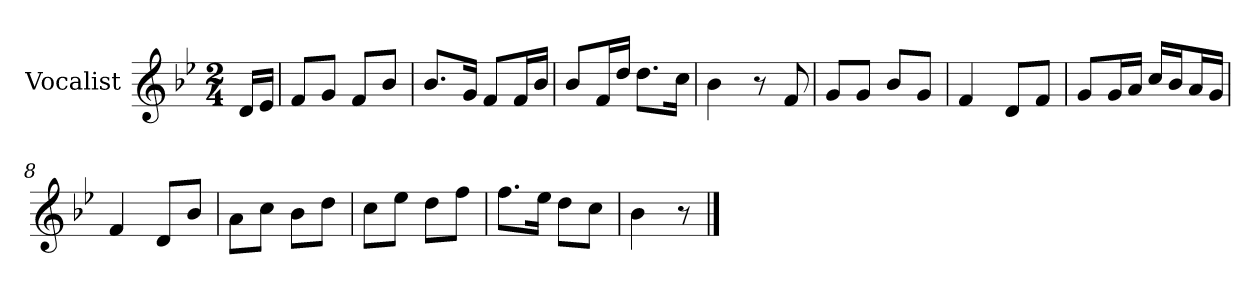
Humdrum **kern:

**kern
*part1
*staff1
*I"Vocalist
*k[b-e-]
*B-:
*M2/4
=
16dLL
16e-JJ
=1
8fL
8gJ
8fL
8b-J
=2
8.b-L
16gJk
8fL
16fL
16b-JJ
=3
8b-L
16fL
16ddJJ
8.ddL
16ccJk
=4
4b-
8r
8f
=5
8gL
8gJ
8b-L
8gJ
=6
4f
8dL
8fJ
=7
8gL
16gL
16aJJ
16ccLL
16b-J
16aL
16gJJ
=8
4f
8dL
8b-J
=9
8aL
8ccJ
8b-L
8ddJ
=10
8ccL
8ee-J
8ddL
8ffJ
=11
8.ffL
16ee-Jk
8ddL
8ccJ
=12
4b-
8r
==
*-
